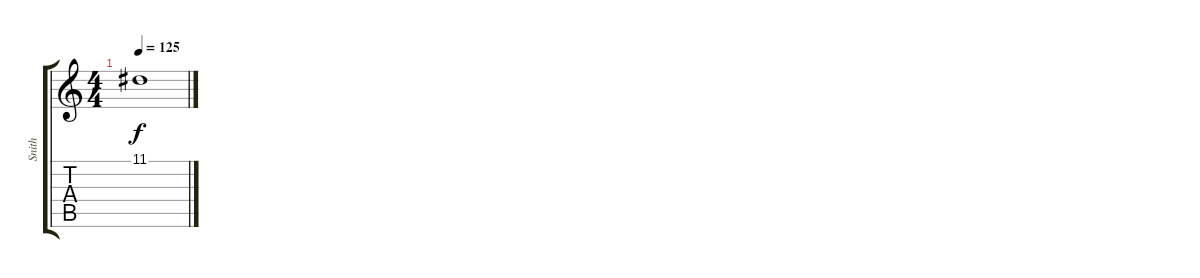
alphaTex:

\track ("Snith" "Snith") {instrument stringensemble2}
\staff {score tabs}
\tuning (E4 B3 G3 D3 A2 E2) {hide}
\ts (4 4)
\tempo 125
\clef g2
\ks c
11.1{t}.1{dy f}
